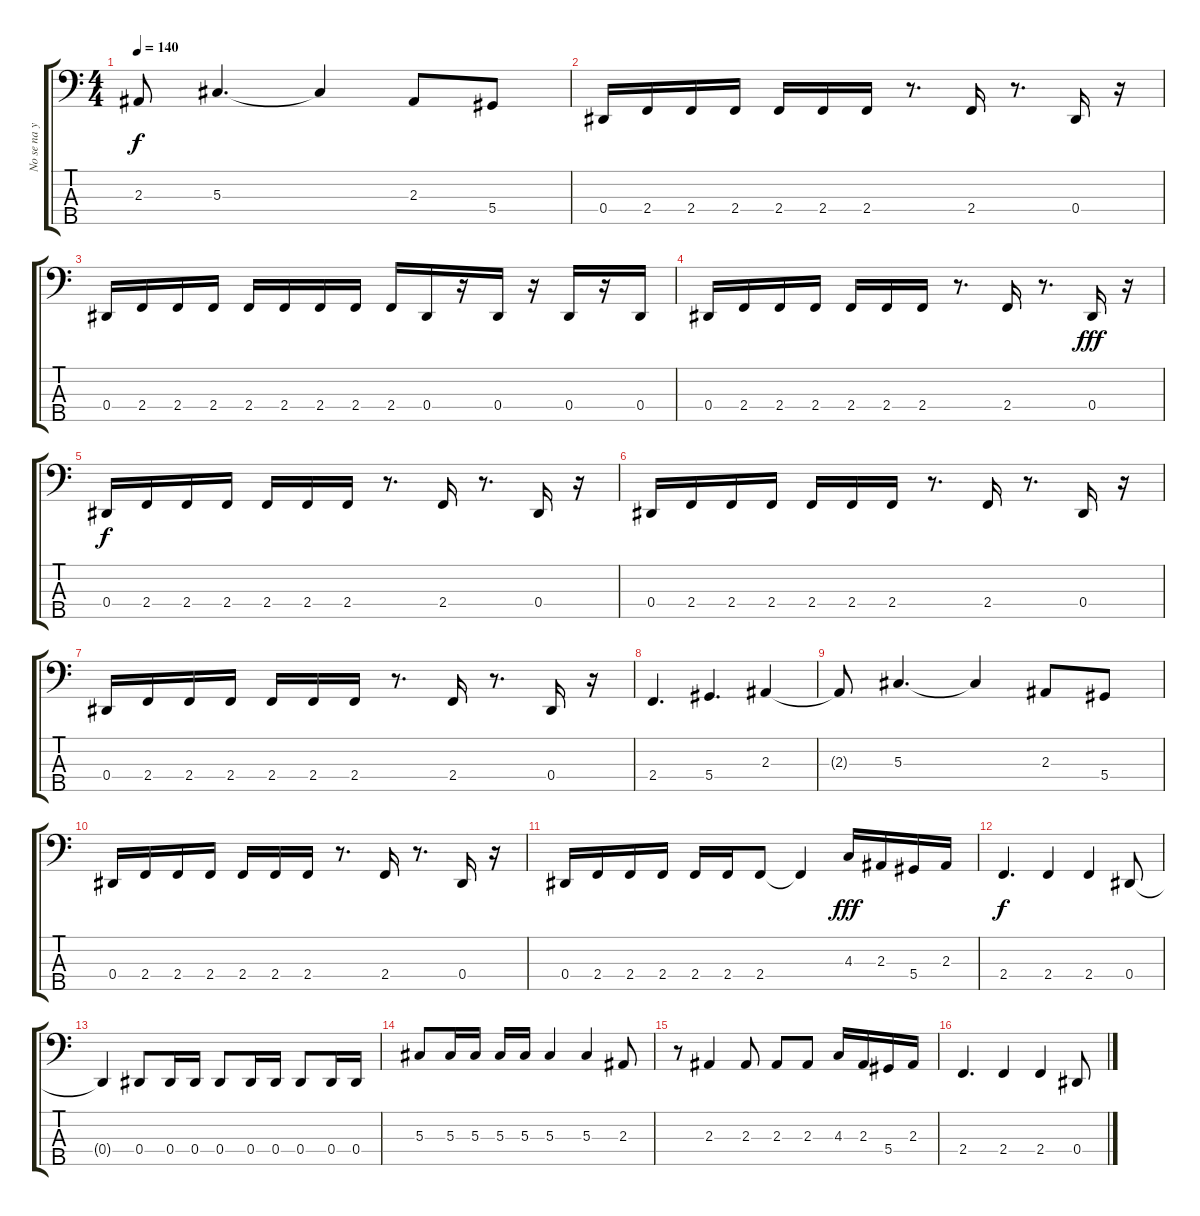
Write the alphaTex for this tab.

\track ("No se na yo" "No se na y") {instrument electricbassfinger bank 7}
\staff {score tabs}
\tuning (Gb2 Db2 Ab1 Eb1 Bb0) {hide}
\ts (4 4)
\tempo 140
\clef f4
\ks c
2.3{t}.8{dy f} 5.3.4{d} 5.3{t}.4 2.3.8 5.4.8 |
0.4.16 2.4.16 2.4.16 2.4.16 2.4.16 2.4.16 2.4.16 r.8{d} 2.4.16 r.8{d} 0.4.16 r.16 |
0.4.16 2.4.16 2.4.16 2.4.16 2.4.16 2.4.16 2.4.16 2.4.16 2.4.16 0.4.16 r.16 0.4.16 r.16 0.4.16 r.16 0.4.16 |
0.4.16 2.4.16 2.4.16 2.4.16 2.4.16 2.4.16 2.4.16 r.8{d} 2.4.16 r.8{d} 0.4.16{dy fff} r.16 |
0.4.16{dy f} 2.4.16 2.4.16 2.4.16 2.4.16 2.4.16 2.4.16 r.8{d} 2.4.16 r.8{d} 0.4.16 r.16 |
0.4.16 2.4.16 2.4.16 2.4.16 2.4.16 2.4.16 2.4.16 r.8{d} 2.4.16 r.8{d} 0.4.16 r.16 |
0.4.16 2.4.16 2.4.16 2.4.16 2.4.16 2.4.16 2.4.16 r.8{d} 2.4.16 r.8{d} 0.4.16 r.16 |
2.4.4{d} 5.4.4{d} 2.3.4 |
2.3{t}.8 5.3.4{d} 5.3{t}.4 2.3.8 5.4.8 |
0.4.16 2.4.16 2.4.16 2.4.16 2.4.16 2.4.16 2.4.16 r.8{d} 2.4.16 r.8{d} 0.4.16 r.16 |
0.4.16 2.4.16 2.4.16 2.4.16 2.4.16 2.4.16 2.4.8 2.4{t}.4 4.3.16{dy fff} 2.3.16 5.4.16 2.3.16 |
2.4.4{d dy f} 2.4.4 2.4.4 0.4.8 |
0.4{t}.4 0.4.8 0.4.16 0.4.16 0.4.8 0.4.16 0.4.16 0.4.8 0.4.16 0.4.16 |
5.3.8 5.3.16 5.3.16 5.3.16 5.3.16 5.3.4 5.3.4 2.3.8 |
r.8 2.3.4 2.3.8 2.3.8 2.3.8 4.3.16 2.3.16 5.4.16 2.3.16 |
2.4.4{d} 2.4.4 2.4.4 0.4.8
